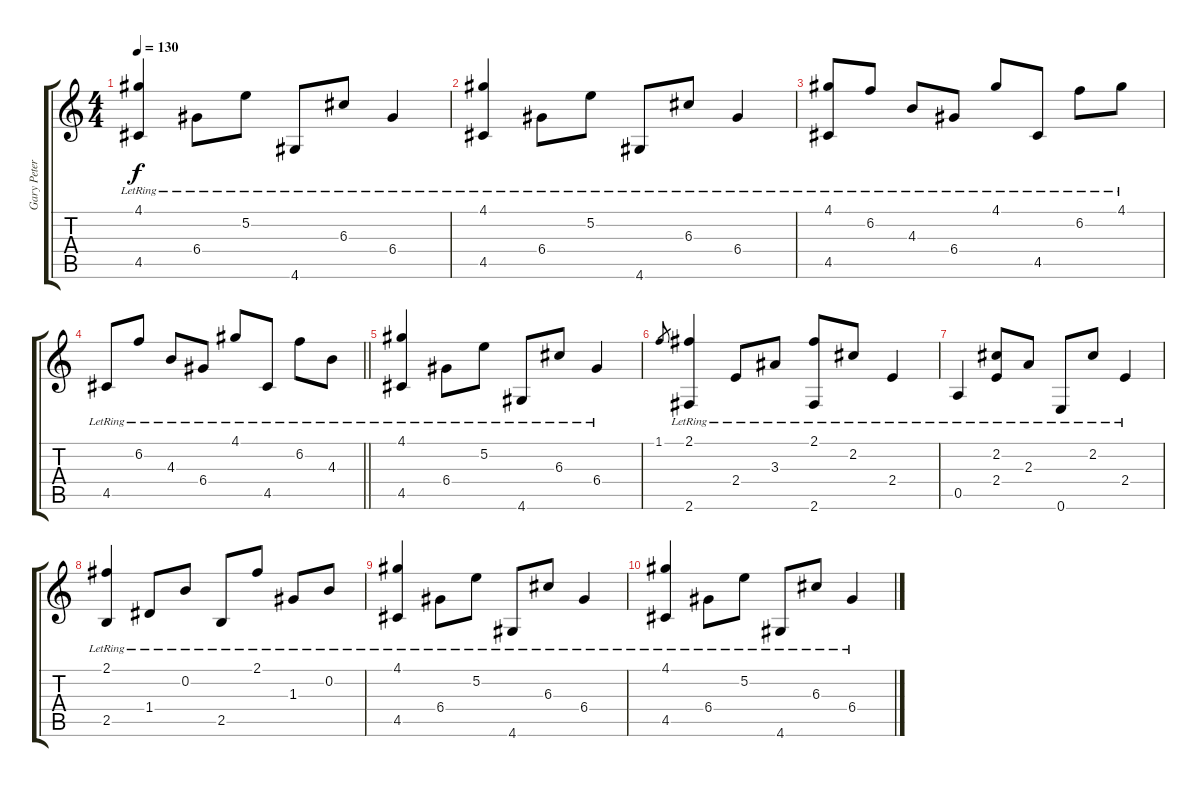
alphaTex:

\track ("Gary Peterson" "Gary Peter") {instrument acousticguitarnylon}
\staff {score tabs}
\tuning (E4 B3 G3 D3 A2 E2) {hide}
\ts (4 4)
\tempo 130
\clef g2
\ks c
(4.1{lr} 4.5{lr}).4{dy f} 6.4{lr}.8 5.2{lr}.8 4.6{lr}.8 6.3{lr}.8 6.4{lr}.4 |
(4.1{lr} 4.5{lr}).4 6.4{lr}.8 5.2{lr}.8 4.6{lr}.8 6.3{lr}.8 6.4{lr}.4 |
(4.1{lr} 4.5{lr}).8 6.2{lr}.8 4.3{lr}.8 6.4{lr}.8 4.1{lr}.8 4.5{lr}.8 6.2{lr}.8 4.1{lr}.8 |
\barLineRight lightlight
4.5{lr}.8 6.2{lr}.8 4.3{lr}.8 6.4{lr}.8 4.1{lr}.8 4.5{lr}.8 6.2{lr}.8 4.3{lr}.8 |
(4.1{lr} 4.5{lr}).4 6.4{lr}.8 5.2{lr}.8 4.6{lr}.8 6.3{lr}.8 6.4{lr}.4 |
1.1.8{gr} (2.1{lr} 2.6{lr}).4 2.4{lr}.8 3.3{lr}.8 (2.1{lr} 2.6{lr}).8 2.2{lr}.8 2.4{lr}.4 |
0.5{lr}.4{volume 1} (2.2{lr} 2.4{lr}).8 2.3{lr}.8 0.6{lr}.8 2.2{lr}.8 2.4{lr}.4 |
(2.1{lr} 2.5{lr}).4 1.4{lr}.8 0.2{lr}.8 2.5{lr}.8 2.1{lr}.8 1.3{lr}.8 0.2{lr}.8 |
(4.1{lr} 4.5{lr}).4 6.4{lr}.8 5.2{lr}.8 4.6{lr}.8 6.3{lr}.8 6.4{lr}.4 |
(4.1{lr} 4.5{lr}).4 6.4{lr}.8 5.2{lr}.8 4.6{lr}.8 6.3{lr}.8 6.4{lr}.4
